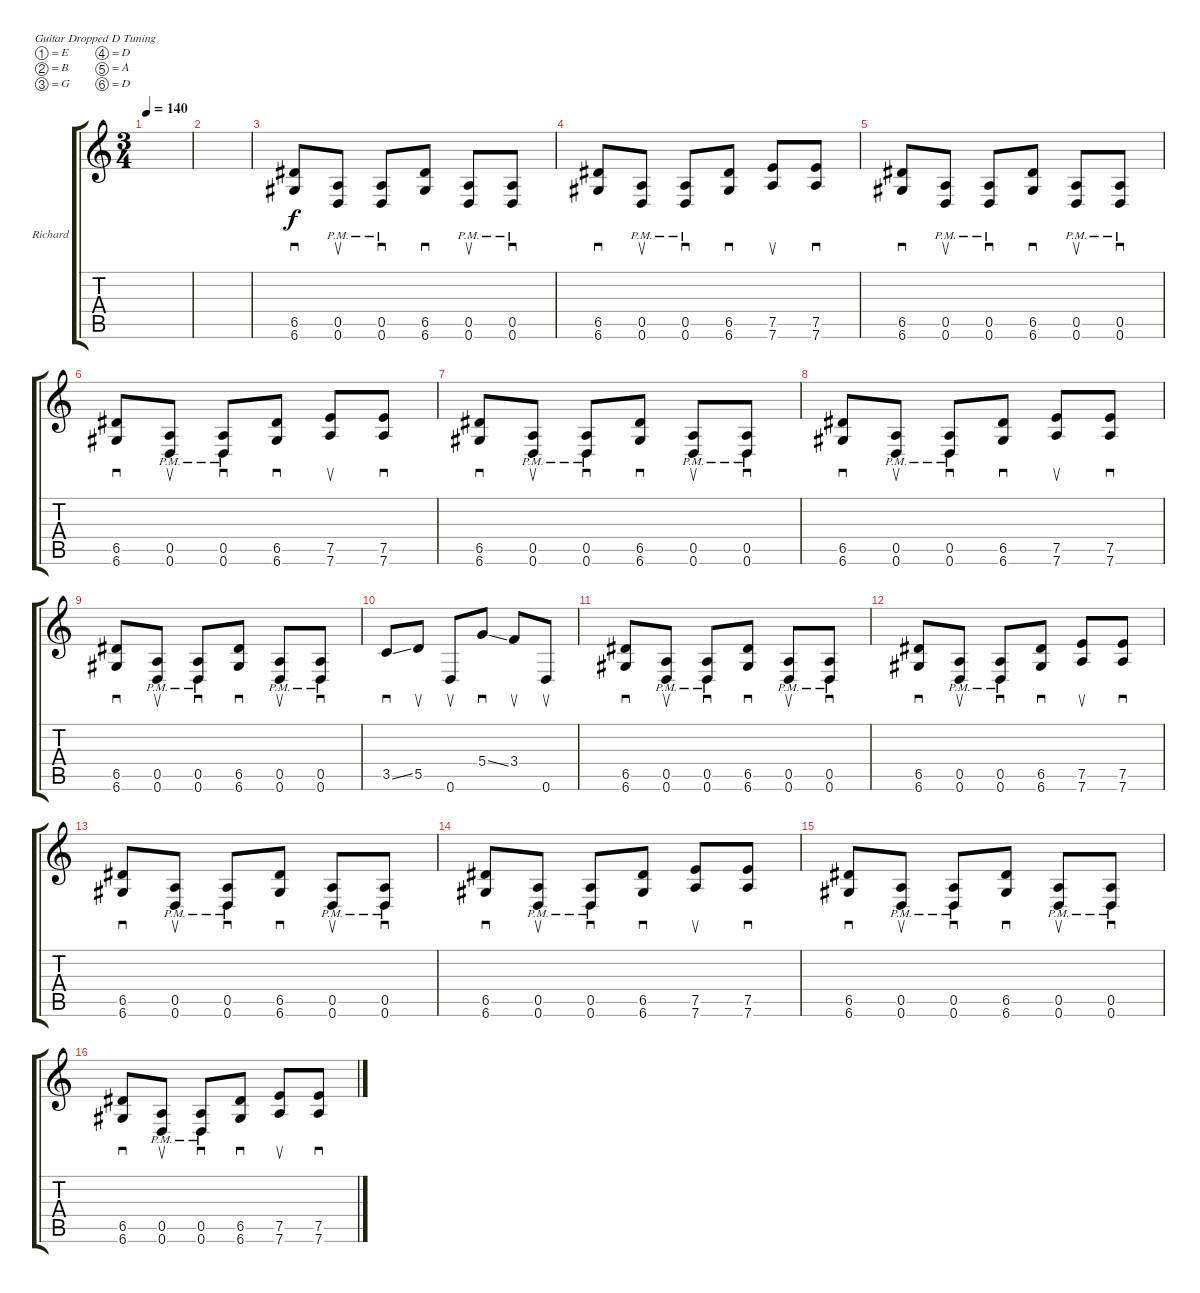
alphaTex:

\bracketExtendMode groupsimilarinstruments
\firstSystemTrackNameOrientation horizontal
\otherSystemsTrackNameOrientation horizontal
\track ("Richard Z. Kruspe" "Richard") {instrument overdrivenguitar}
\staff {score tabs}
\tuning (E4 B3 G3 D3 A2 D2)
\ts (3 4)
\tempo 140
\clef g2
\ks c
|
|
(6.5 6.6).8{sd} (0.5{pm} 0.6{pm}).8{su} (0.5{pm} 0.6{pm}).8{sd} (6.5 6.6).8{sd} (0.5{pm} 0.6{pm}).8{su} (0.5{pm} 0.6{pm}).8{sd} |
(6.5 6.6).8{sd} (0.5{pm} 0.6{pm}).8{su} (0.5{pm} 0.6{pm}).8{sd} (6.5 6.6).8{sd} (7.5 7.6).8{su} (7.5 7.6).8{sd} |
(6.5 6.6).8{sd} (0.5{pm} 0.6{pm}).8{su} (0.5{pm} 0.6{pm}).8{sd} (6.5 6.6).8{sd} (0.5{pm} 0.6{pm}).8{su} (0.5{pm} 0.6{pm}).8{sd} |
(6.5 6.6).8{sd} (0.5{pm} 0.6{pm}).8{su} (0.5{pm} 0.6{pm}).8{sd} (6.5 6.6).8{sd} (7.5 7.6).8{su} (7.5 7.6).8{sd} |
(6.5 6.6).8{sd} (0.5{pm} 0.6{pm}).8{su} (0.5{pm} 0.6{pm}).8{sd} (6.5 6.6).8{sd} (0.5{pm} 0.6{pm}).8{su} (0.5{pm} 0.6{pm}).8{sd} |
(6.5 6.6).8{sd} (0.5{pm} 0.6{pm}).8{su} (0.5{pm} 0.6{pm}).8{sd} (6.5 6.6).8{sd} (7.5 7.6).8{su} (7.5 7.6).8{sd} |
(6.5 6.6).8{sd} (0.5{pm} 0.6{pm}).8{su} (0.5{pm} 0.6{pm}).8{sd} (6.5 6.6).8{sd} (0.5{pm} 0.6{pm}).8{su} (0.5{pm} 0.6{pm}).8{sd} |
3.5{ss}.8{sd} 5.5.8{su} 0.6.8{su} 5.4{ss}.8{sd} 3.4.8{su} 0.6.8{su} |
(6.5 6.6).8{sd} (0.5{pm} 0.6{pm}).8{su} (0.5{pm} 0.6{pm}).8{sd} (6.5 6.6).8{sd} (0.5{pm} 0.6{pm}).8{su} (0.5{pm} 0.6{pm}).8{sd} |
(6.5 6.6).8{sd} (0.5{pm} 0.6{pm}).8{su} (0.5{pm} 0.6{pm}).8{sd} (6.5 6.6).8{sd} (7.5 7.6).8{su} (7.5 7.6).8{sd} |
(6.5 6.6).8{sd} (0.5{pm} 0.6{pm}).8{su} (0.5{pm} 0.6{pm}).8{sd} (6.5 6.6).8{sd} (0.5{pm} 0.6{pm}).8{su} (0.5{pm} 0.6{pm}).8{sd} |
(6.5 6.6).8{sd} (0.5{pm} 0.6{pm}).8{su} (0.5{pm} 0.6{pm}).8{sd} (6.5 6.6).8{sd} (7.5 7.6).8{su} (7.5 7.6).8{sd} |
(6.5 6.6).8{sd} (0.5{pm} 0.6{pm}).8{su} (0.5{pm} 0.6{pm}).8{sd} (6.5 6.6).8{sd} (0.5{pm} 0.6{pm}).8{su} (0.5{pm} 0.6{pm}).8{sd} |
(6.5 6.6).8{sd} (0.5{pm} 0.6{pm}).8{su} (0.5{pm} 0.6{pm}).8{sd} (6.5 6.6).8{sd} (7.5 7.6).8{su} (7.5 7.6).8{sd}
